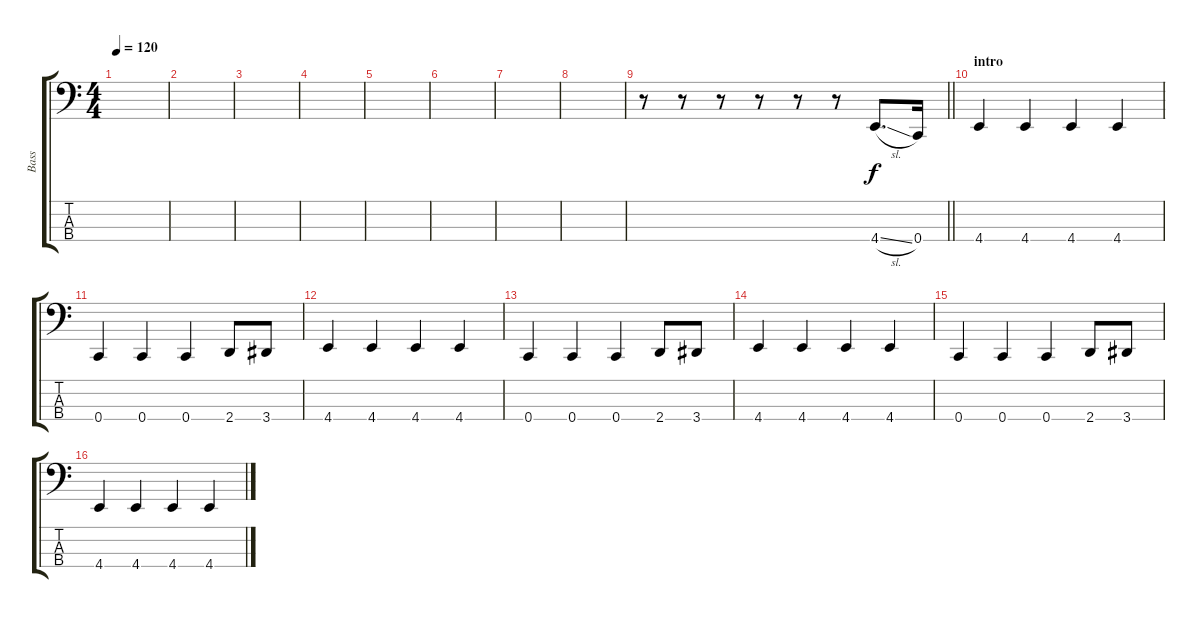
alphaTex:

\track ("Bass" "Bass") {instrument slapbass2}
\staff {score tabs}
\tuning (Eb2 Bb1 F1 C1) {hide}
\ts (4 4)
\tempo 120
\clef f4
\ks c
|
|
|
|
|
|
|
|
\barLineRight lightlight
r.8 r.8 r.8 r.8 r.8 r.8 4.4{sl}.8{d} 0.4.16 |
\section ("" "intro")
4.4.4 4.4.4 4.4.4 4.4.4 |
0.4.4 0.4.4 0.4.4 2.4.8 3.4.8 |
4.4.4 4.4.4 4.4.4 4.4.4 |
0.4.4 0.4.4 0.4.4 2.4.8 3.4.8 |
4.4.4 4.4.4 4.4.4 4.4.4 |
0.4.4 0.4.4 0.4.4 2.4.8 3.4.8 |
4.4.4 4.4.4 4.4.4 4.4.4
